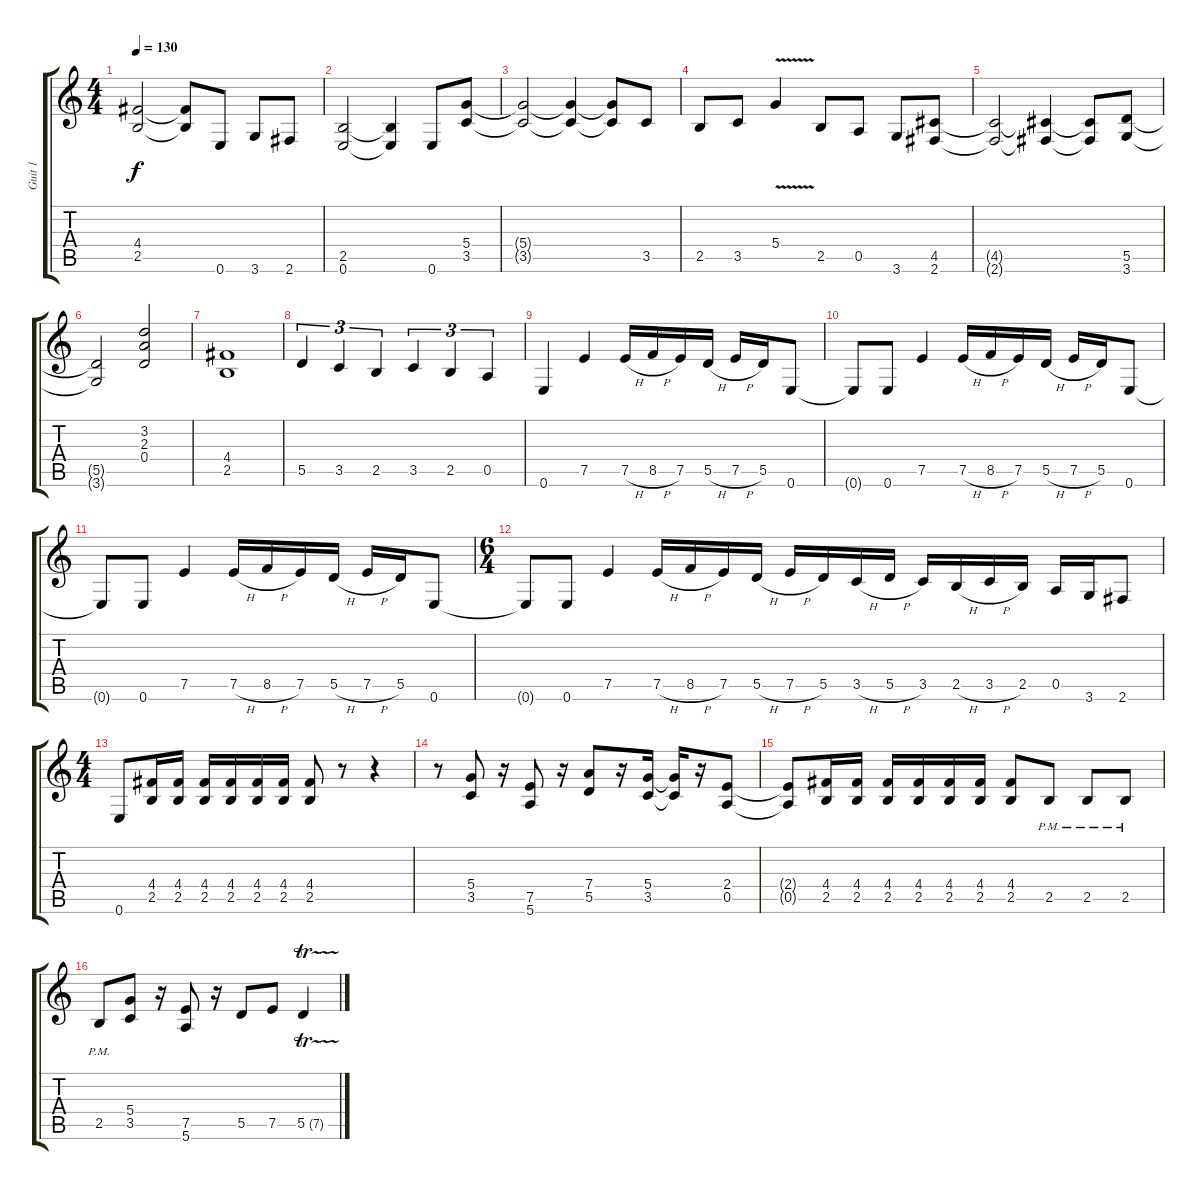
\track ("Guit 1" "Guit 1") {instrument overdrivenguitar}
\staff {score tabs}
\tuning (E4 B3 G3 D3 A2 E2) {hide}
\ts (4 4)
\tempo 130
\clef g2
\ks c
(4.4 2.5).2{dy f} (4.4{t} 2.5{t}).8 0.6.8 3.6.8 2.6.8 |
(2.5 0.6).2 (2.5{t} 0.6{t}).4 0.6.8 (5.4 3.5).8 |
(5.4{t} 3.5{t}).2 (5.4{t} 3.5{t}).4 (5.4{t} 3.5{t}).8 3.5.8 |
2.5.8 3.5.8 5.4{v}.4 2.5.8 0.5.8 3.6.8 (4.5 2.6).8 |
(4.5{t} 2.6{t}).2 (4.5{t} 2.6{t}).4 (4.5{t} 2.6{t}).8 (5.5 3.6).8 |
(5.5{t} 3.6{t}).2 (3.2 2.3 0.4).2 |
(4.4 2.5).1 |
5.5.4{tu (3 2)} 3.5.4{tu (3 2)} 2.5.4{tu (3 2)} 3.5.4{tu (3 2)} 2.5.4{tu (3 2)} 0.5.4{tu (3 2)} |
0.6.4 7.5.4 7.5{h}.16 8.5{h}.16 7.5.16 5.5{h}.16 7.5{h}.16 5.5.16 0.6.8 |
0.6{t}.8 0.6.8 7.5.4 7.5{h}.16 8.5{h}.16 7.5.16 5.5{h}.16 7.5{h}.16 5.5.16 0.6.8 |
0.6{t}.8 0.6.8 7.5.4 7.5{h}.16 8.5{h}.16 7.5.16 5.5{h}.16 7.5{h}.16 5.5.16 0.6.8 |
\ts (6 4)
0.6{t}.8 0.6.8 7.5.4 7.5{h}.16 8.5{h}.16 7.5.16 5.5{h}.16 7.5{h}.16 5.5.16 3.5{h}.16 5.5{h}.16 3.5.16 2.5{h}.16 3.5{h}.16 2.5.16 0.5.16 3.6.16 2.6.8 |
\ts (4 4)
0.6.8 (4.4 2.5).16 (4.4 2.5).16 (4.4 2.5).16 (4.4 2.5).16 (4.4 2.5).16 (4.4 2.5).16 (4.4 2.5).8 r.8 r.4 |
r.8 (5.4 3.5).8 r.16 (7.5 5.6).8 r.16 (7.4 5.5).8 r.16 (5.4 3.5).16 (5.4{t} 3.5{t}).16 r.16 (2.4 0.5).8 |
(2.4{t} 0.5{t}).8 (4.4 2.5).16 (4.4 2.5).16 (4.4 2.5).16 (4.4 2.5).16 (4.4 2.5).16 (4.4 2.5).16 (4.4 2.5).8 2.5{pm}.8 2.5{pm}.8 2.5{pm}.8 |
2.5{pm}.8 (5.4 3.5).8 r.16 (7.5 5.6).8 r.16 5.5.8 7.5.8 5.5{tr (7 32)}.4
